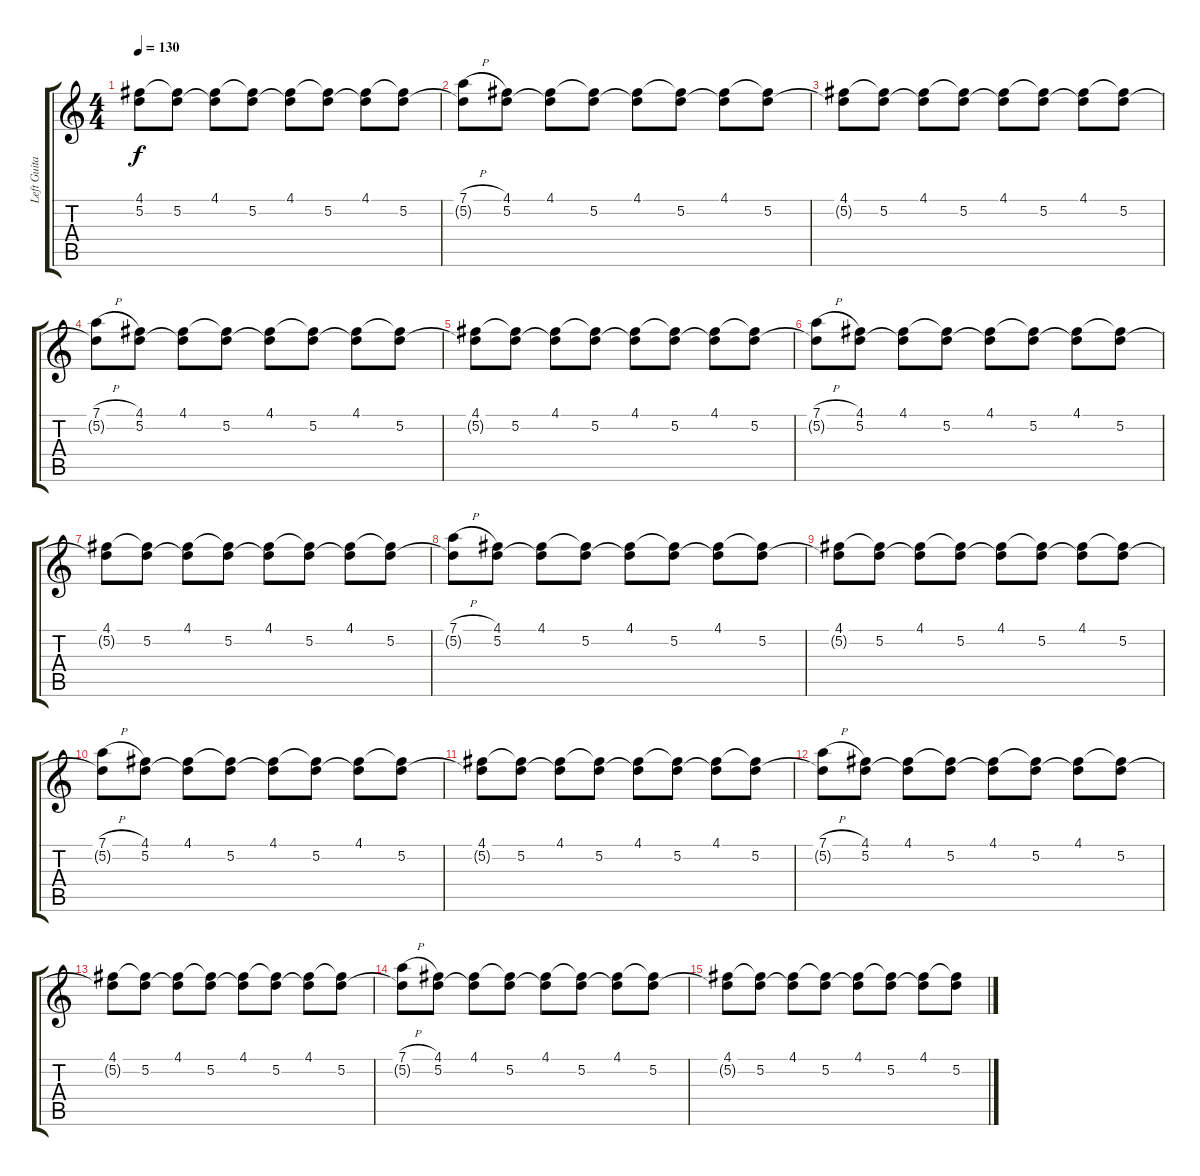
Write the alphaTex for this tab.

\track ("Left Guitar" "Left Guita") {instrument distortionguitar}
\staff {score tabs}
\tuning (D4 A3 F3 C3 G2 D2) {hide}
\ts (4 4)
\tempo 130
\clef g2
\ks c
(4.1 5.2{t}).8{dy f} (4.1{t} 5.2).8 (4.1 5.2{t}).8 (4.1{t} 5.2).8 (4.1 5.2{t}).8 (4.1{t} 5.2).8 (4.1 5.2{t}).8 (4.1{t} 5.2).8 |
(7.1{h} 5.2{t}).8 (4.1 5.2).8 (4.1 5.2{t}).8 (4.1{t} 5.2).8 (4.1 5.2{t}).8 (4.1{t} 5.2).8 (4.1 5.2{t}).8 (4.1{t} 5.2).8 |
(4.1 5.2{t}).8 (4.1{t} 5.2).8 (4.1 5.2{t}).8 (4.1{t} 5.2).8 (4.1 5.2{t}).8 (4.1{t} 5.2).8 (4.1 5.2{t}).8 (4.1{t} 5.2).8 |
(7.1{h} 5.2{t}).8 (4.1 5.2).8 (4.1 5.2{t}).8 (4.1{t} 5.2).8 (4.1 5.2{t}).8 (4.1{t} 5.2).8 (4.1 5.2{t}).8 (4.1{t} 5.2).8 |
(4.1 5.2{t}).8 (4.1{t} 5.2).8 (4.1 5.2{t}).8 (4.1{t} 5.2).8 (4.1 5.2{t}).8 (4.1{t} 5.2).8 (4.1 5.2{t}).8 (4.1{t} 5.2).8 |
(7.1{h} 5.2{t}).8 (4.1 5.2).8 (4.1 5.2{t}).8 (4.1{t} 5.2).8 (4.1 5.2{t}).8 (4.1{t} 5.2).8 (4.1 5.2{t}).8 (4.1{t} 5.2).8 |
(4.1 5.2{t}).8 (4.1{t} 5.2).8 (4.1 5.2{t}).8 (4.1{t} 5.2).8 (4.1 5.2{t}).8 (4.1{t} 5.2).8 (4.1 5.2{t}).8 (4.1{t} 5.2).8 |
(7.1{h} 5.2{t}).8 (4.1 5.2).8 (4.1 5.2{t}).8 (4.1{t} 5.2).8 (4.1 5.2{t}).8 (4.1{t} 5.2).8 (4.1 5.2{t}).8 (4.1{t} 5.2).8 |
(4.1 5.2{t}).8 (4.1{t} 5.2).8 (4.1 5.2{t}).8 (4.1{t} 5.2).8 (4.1 5.2{t}).8 (4.1{t} 5.2).8 (4.1 5.2{t}).8 (4.1{t} 5.2).8 |
(7.1{h} 5.2{t}).8 (4.1 5.2).8 (4.1 5.2{t}).8 (4.1{t} 5.2).8 (4.1 5.2{t}).8 (4.1{t} 5.2).8 (4.1 5.2{t}).8 (4.1{t} 5.2).8 |
(4.1 5.2{t}).8 (4.1{t} 5.2).8 (4.1 5.2{t}).8 (4.1{t} 5.2).8 (4.1 5.2{t}).8 (4.1{t} 5.2).8 (4.1 5.2{t}).8 (4.1{t} 5.2).8 |
(7.1{h} 5.2{t}).8 (4.1 5.2).8 (4.1 5.2{t}).8 (4.1{t} 5.2).8 (4.1 5.2{t}).8 (4.1{t} 5.2).8 (4.1 5.2{t}).8 (4.1{t} 5.2).8 |
(4.1 5.2{t}).8 (4.1{t} 5.2).8 (4.1 5.2{t}).8 (4.1{t} 5.2).8 (4.1 5.2{t}).8 (4.1{t} 5.2).8 (4.1 5.2{t}).8 (4.1{t} 5.2).8 |
(7.1{h} 5.2{t}).8 (4.1 5.2).8 (4.1 5.2{t}).8 (4.1{t} 5.2).8 (4.1 5.2{t}).8 (4.1{t} 5.2).8 (4.1 5.2{t}).8 (4.1{t} 5.2).8 |
(4.1 5.2{t}).8 (4.1{t} 5.2).8 (4.1 5.2{t}).8 (4.1{t} 5.2).8 (4.1 5.2{t}).8 (4.1{t} 5.2).8 (4.1 5.2{t}).8 (4.1{t} 5.2).8
